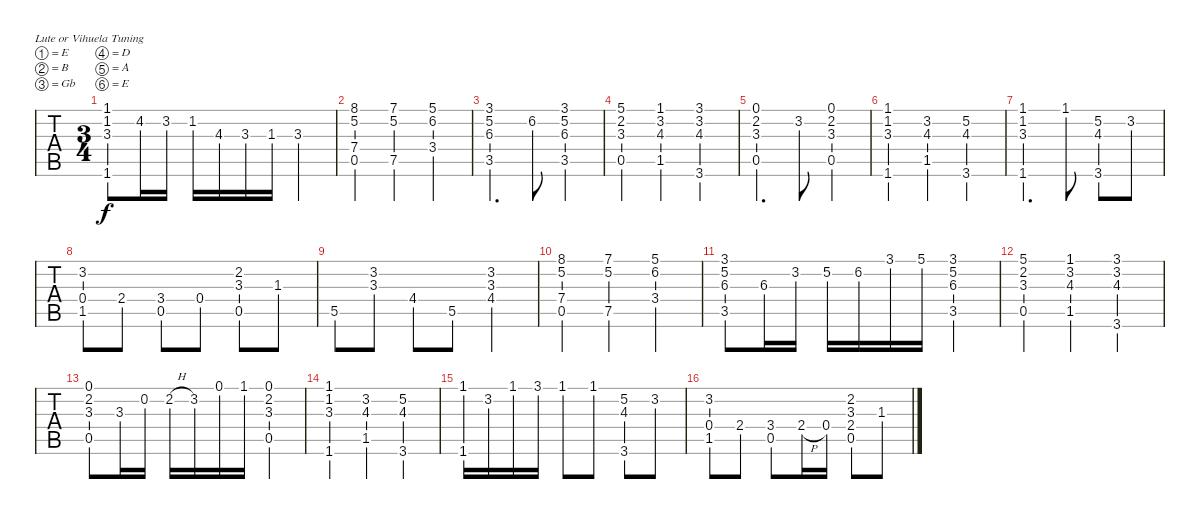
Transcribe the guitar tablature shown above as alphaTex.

\bracketExtendMode groupsimilarinstruments
\singleTrackTrackNamePolicy hidden
\multiTrackTrackNamePolicy hidden
\firstSystemTrackNameOrientation horizontal
\otherSystemsTrackNameOrientation horizontal
\track ("guitare" "N-Gt") {instrument acousticguitarnylon}
\staff {tabs}
\tuning (E4 B3 Gb3 D3 A2 E2)
\ts (3 4)
\tempo (76 hide)
\clef g2
\ks c
(1.6 1.1 1.2 3.3).8{dy f} 4.2.16 3.2.16 1.2.16 4.3.16 3.3.16 1.3.16 3.3.4 |
(8.1 5.2 7.4 0.5).4 (7.1 5.2 7.5).4 (5.1 6.2 3.4).4 |
(3.1 5.2 6.3 3.5).4{d} 6.2.8 (3.1 5.2 6.3 3.5).4 |
(5.1 2.2 3.3 0.5).4 (1.1 3.2 4.3 1.5).4 (3.1 3.2 4.3 3.6).4 |
(0.1 2.2 3.3 0.5).4{d} 3.2.8 (0.1 2.2 3.3 0.5).4 |
(1.1 1.2 3.3 1.6).4 (3.2 4.3 1.5).4 (4.3 3.6 5.2).4 |
(1.1 1.2 3.3 1.6).4{d} 1.1.8 (4.3 3.6 5.2).8 3.2.8 |
(3.2 0.4 1.5).8 2.4.8 (3.4 0.5).8 0.4.8 (2.2 3.3 0.5).8 1.3.8 |
5.5.8 (3.2 3.3).8 4.4.8 5.5.8 (3.2 3.3 4.4).4 |
(8.1 5.2 7.4 0.5).4 (7.1 5.2 7.5).4 (5.1 6.2 3.4).4 |
(3.1 5.2 6.3 3.5).8 6.3.16 3.2.16 5.2.16 6.2.16 3.1.16 5.1.16 (3.1 5.2 6.3 3.5).4 |
(5.1 2.2 3.3 0.5).4 (1.1 3.2 4.3 1.5).4 (3.1 3.2 4.3 3.6).4 |
(0.1 2.2 3.3 0.5).8 3.3.16 0.2.16 2.2{h}.16 3.2.16 0.1.16 1.1.16 (0.1 2.2 3.3 0.5).4 |
(1.1 1.2 3.3 1.6).4 (3.2 4.3 1.5).4 (4.3 3.6 5.2).4 |
(1.1 1.6).16 3.2.16 1.1.16 3.1.16 1.1.8 1.1.8 (4.3 3.6 5.2).8 3.2.8 |
(3.2 0.4 1.5).8 2.4.8 (3.4 0.5).8 2.4{h}.16 0.4.16 (2.2 3.3 0.5 2.4).8 1.3.8
